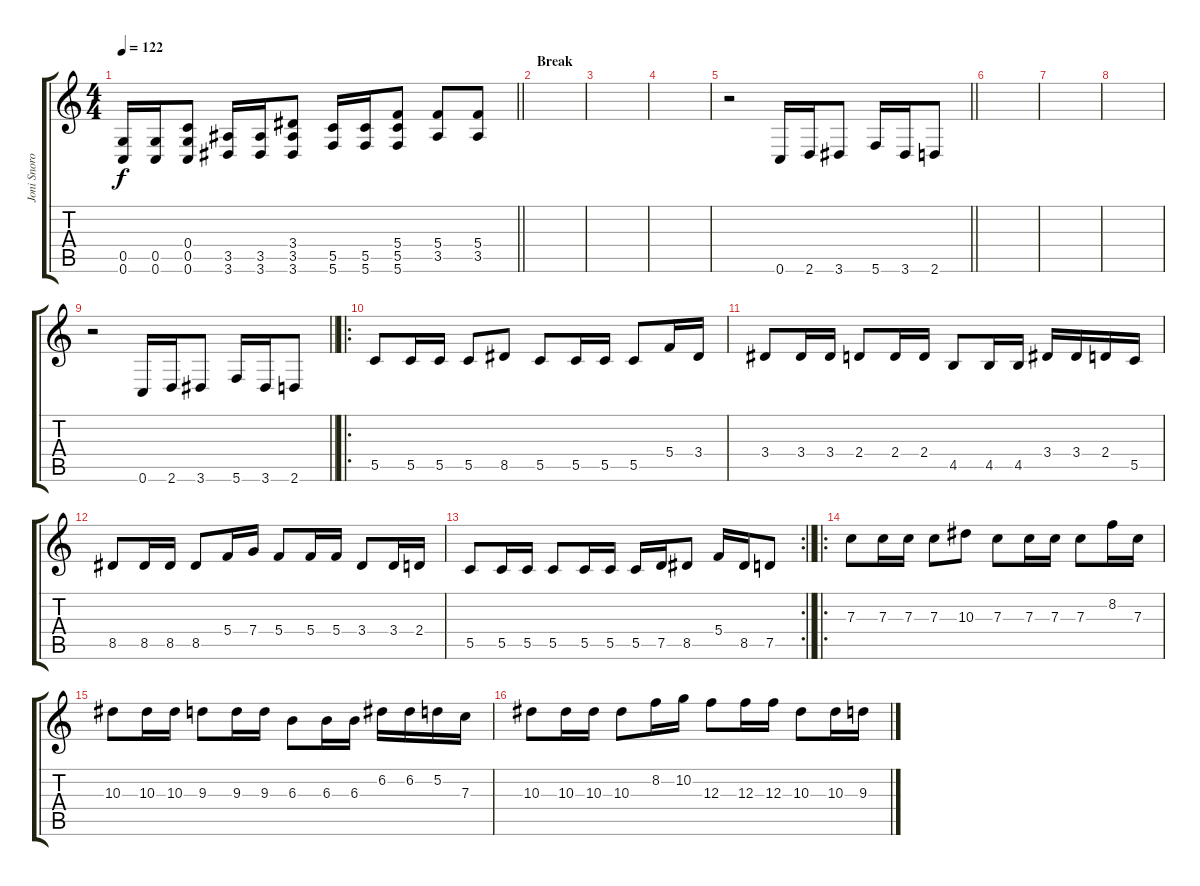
\track ("Joni Snoro - Guitar" "Joni Snoro") {instrument distortionguitar}
\staff {score tabs}
\tuning (D4 A3 F3 C3 G2 C2) {hide}
\ts (4 4)
\tempo 122
\clef g2
\barLineRight lightlight
\ks c
(0.5 0.6).16{dy f} (0.5 0.6).16 (0.4 0.5 0.6).8 (3.5 3.6).16 (3.5 3.6).16 (3.4 3.5 3.6).8 (5.5 5.6).16 (5.5 5.6).16 (5.4 5.5 5.6).8 (5.4 3.5).8 (5.4 3.5).8 |
\section ("" "Break")
|
|
|
\barLineRight lightlight
r.2 0.6.16 2.6.16 3.6.8 5.6.16 3.6.16 2.6.8 |
|
|
|
\barLineRight lightlight
r.2 0.6.16 2.6.16 3.6.8 5.6.16 3.6.16 2.6.8 |
\ro
5.5.8 5.5.16 5.5.16 5.5.8 8.5.8 5.5.8 5.5.16 5.5.16 5.5.8 5.4.16 3.4.16 |
3.4.8 3.4.16 3.4.16 2.4.8 2.4.16 2.4.16 4.5.8 4.5.16 4.5.16 3.4.16 3.4.16 2.4.16 5.5.16 |
8.5.8 8.5.16 8.5.16 8.5.8 5.4.16 7.4.16 5.4.8 5.4.16 5.4.16 3.4.8 3.4.16 2.4.16 |
\rc 2
\barLineRight lightlight
5.5.8 5.5.16 5.5.16 5.5.8 5.5.16 5.5.16 5.5.16 7.5.16 8.5.8 5.4.16 8.5.16 7.5.8 |
\ro
7.3.8 7.3.16 7.3.16 7.3.8 10.3.8 7.3.8 7.3.16 7.3.16 7.3.8 8.2.16 7.3.16 |
10.3.8 10.3.16 10.3.16 9.3.8 9.3.16 9.3.16 6.3.8 6.3.16 6.3.16 6.2.16 6.2.16 5.2.16 7.3.16 |
10.3.8 10.3.16 10.3.16 10.3.8 8.2.16 10.2.16 12.3.8 12.3.16 12.3.16 10.3.8 10.3.16 9.3.16
